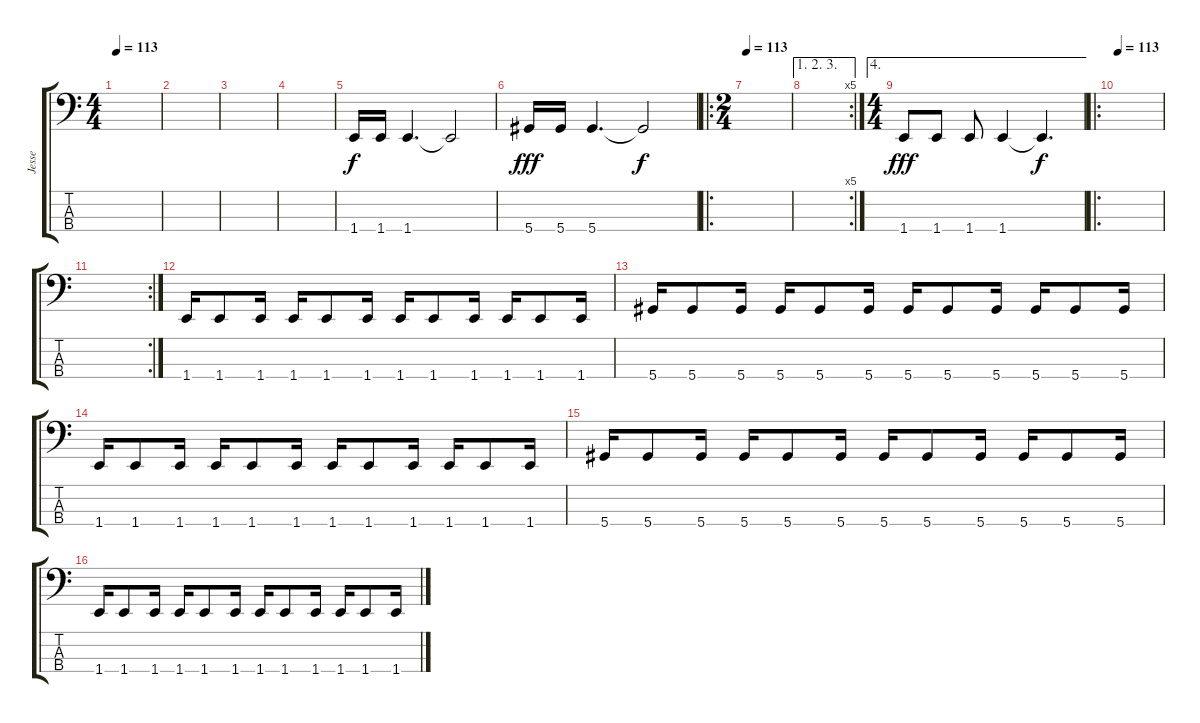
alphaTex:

\track ("Jesse" "Jesse") {instrument electricbasspick}
\staff {score tabs}
\tuning (Gb2 Db2 Ab1 Eb1) {hide}
\ts (4 4)
\tempo 113
\tempo 60
\tempo 113
\clef f4
\ks c
|
|
|
|
1.4.16 1.4.16 1.4.4{d} 1.4{t}.2{dy f} |
5.4.16{dy fff} 5.4.16 5.4.4{d} 5.4{t}.2{dy f} |
\ro
\ts (2 4)
\tempo 113
|
\ae (1 2 3)
\rc 5
|
\ae 4
\ts (4 4)
1.4.8{dy fff} 1.4.8 1.4.8 1.4.4 1.4{t}.4{d dy f} |
\ro
\tempo 113
|
\rc 2
|
1.4.16 1.4.8 1.4.16 1.4.16 1.4.8 1.4.16 1.4.16 1.4.8 1.4.16 1.4.16 1.4.8 1.4.16 |
5.4.16 5.4.8 5.4.16 5.4.16 5.4.8 5.4.16 5.4.16 5.4.8 5.4.16 5.4.16 5.4.8 5.4.16 |
1.4.16 1.4.8 1.4.16 1.4.16 1.4.8 1.4.16 1.4.16 1.4.8 1.4.16 1.4.16 1.4.8 1.4.16 |
5.4.16 5.4.8 5.4.16 5.4.16 5.4.8 5.4.16 5.4.16 5.4.8 5.4.16 5.4.16 5.4.8 5.4.16 |
1.4.16 1.4.8 1.4.16 1.4.16 1.4.8 1.4.16 1.4.16 1.4.8 1.4.16 1.4.16 1.4.8 1.4.16
